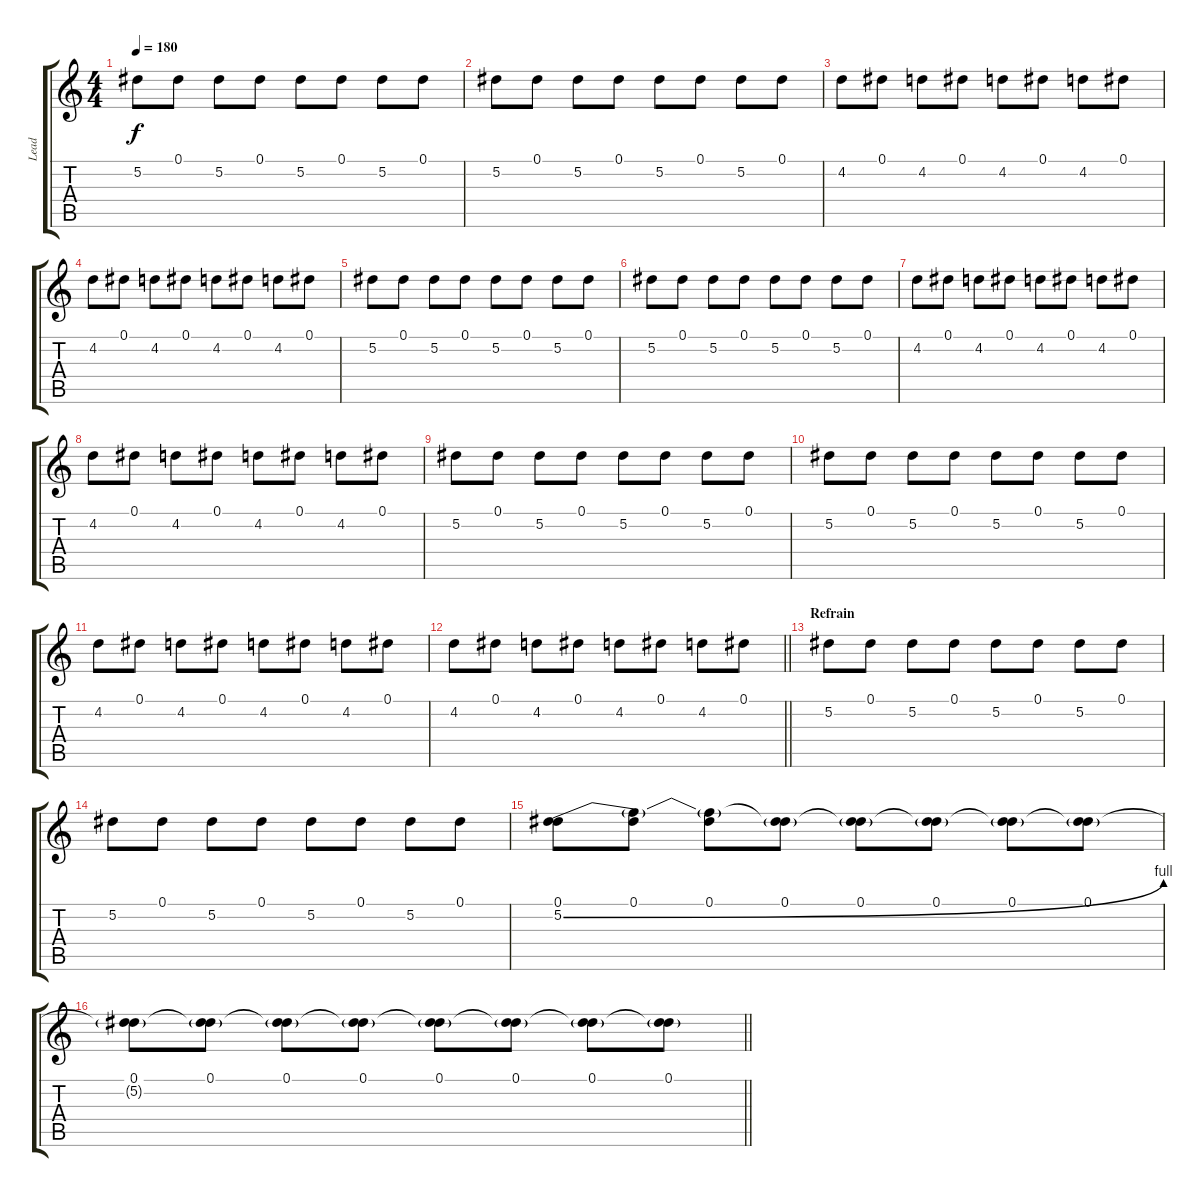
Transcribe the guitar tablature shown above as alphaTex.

\track ("Lead" "Lead") {instrument distortionguitar}
\staff {score tabs}
\tuning (Eb4 Bb3 Gb3 Db3 Ab2 Eb2) {hide}
\ts (4 4)
\tempo 180
\clef g2
\ks c
5.2.8{dy f} 0.1.8 5.2.8 0.1.8 5.2.8 0.1.8 5.2.8 0.1.8 |
5.2.8 0.1.8 5.2.8 0.1.8 5.2.8 0.1.8 5.2.8 0.1.8 |
4.2.8 0.1.8 4.2.8 0.1.8 4.2.8 0.1.8 4.2.8 0.1.8 |
4.2.8 0.1.8 4.2.8 0.1.8 4.2.8 0.1.8 4.2.8 0.1.8 |
5.2.8 0.1.8 5.2.8 0.1.8 5.2.8 0.1.8 5.2.8 0.1.8 |
5.2.8 0.1.8 5.2.8 0.1.8 5.2.8 0.1.8 5.2.8 0.1.8 |
4.2.8 0.1.8 4.2.8 0.1.8 4.2.8 0.1.8 4.2.8 0.1.8 |
4.2.8 0.1.8 4.2.8 0.1.8 4.2.8 0.1.8 4.2.8 0.1.8 |
5.2.8 0.1.8 5.2.8 0.1.8 5.2.8 0.1.8 5.2.8 0.1.8 |
5.2.8 0.1.8 5.2.8 0.1.8 5.2.8 0.1.8 5.2.8 0.1.8 |
4.2.8 0.1.8 4.2.8 0.1.8 4.2.8 0.1.8 4.2.8 0.1.8 |
\barLineRight lightlight
4.2.8 0.1.8 4.2.8 0.1.8 4.2.8 0.1.8 4.2.8 0.1.8 |
\section ("" "Refrain")
5.2.8 0.1.8 5.2.8 0.1.8 5.2.8 0.1.8 5.2.8 0.1.8 |
5.2.8 0.1.8 5.2.8 0.1.8 5.2.8 0.1.8 5.2.8 0.1.8 |
(0.1 5.2{be (bend 0 0 60 4)}).8 (0.1 5.2{t}).8 (0.1 5.2{t}).8 (0.1 5.2{t}).8 (0.1 5.2{t}).8 (0.1 5.2{t}).8 (0.1 5.2{t}).8 (0.1 5.2{t}).8 |
\barLineRight lightlight
(0.1 5.2{t}).8 (0.1 5.2{t}).8 (0.1 5.2{t}).8 (0.1 5.2{t}).8 (0.1 5.2{t}).8 (0.1 5.2{t}).8 (0.1 5.2{t}).8 (0.1 5.2{t}).8
